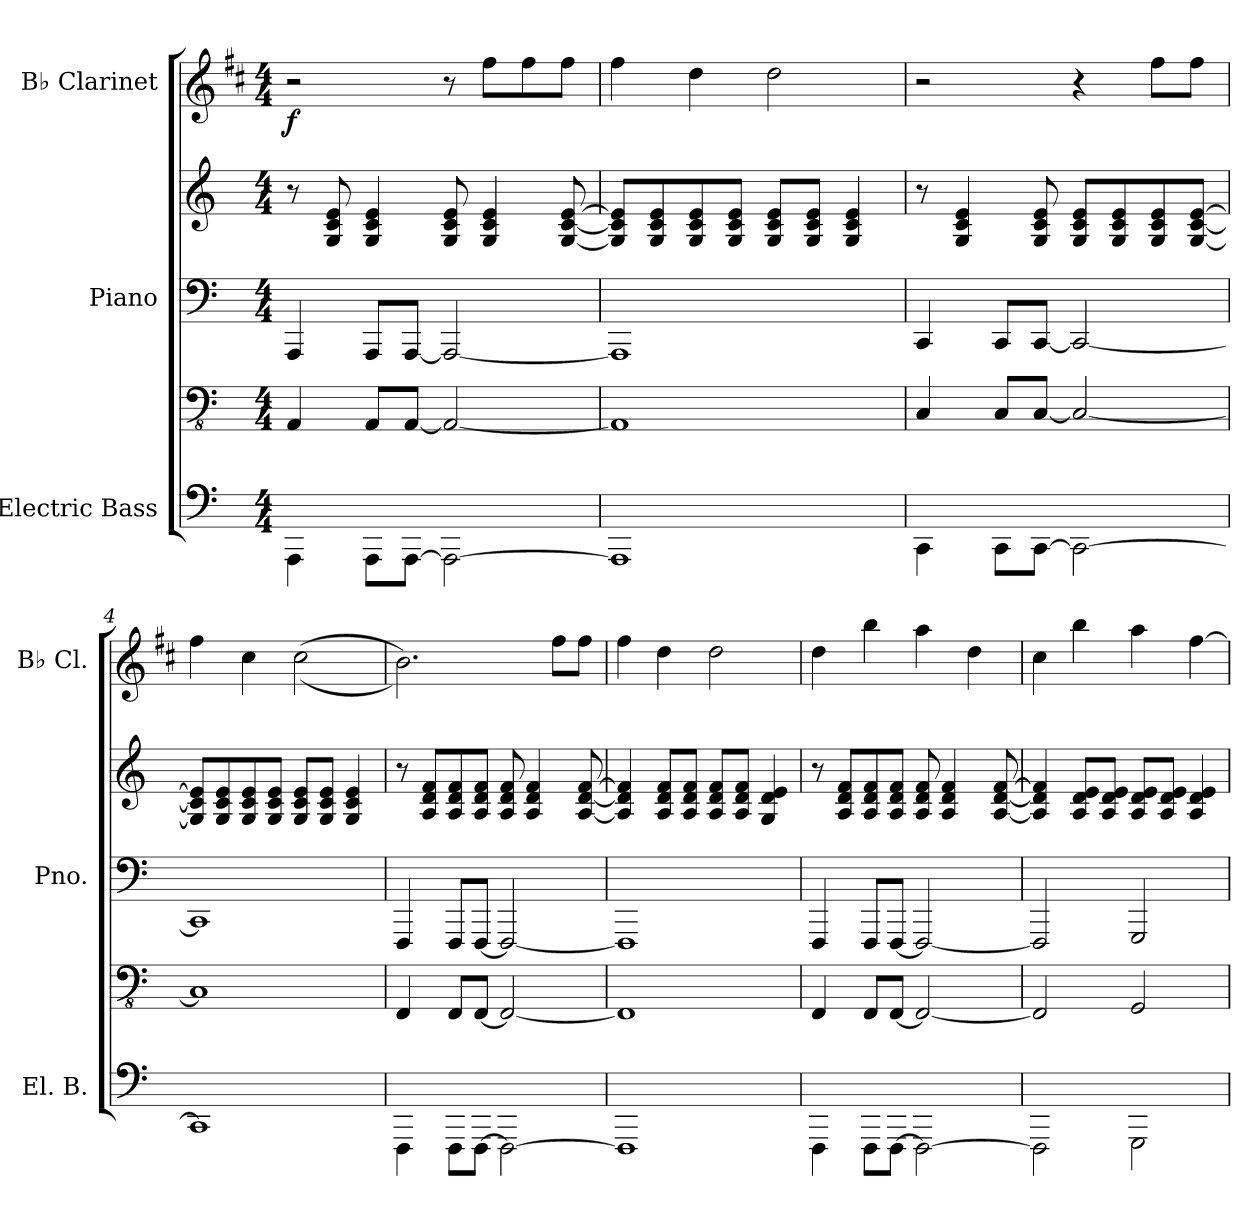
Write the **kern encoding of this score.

**kern	**kern	**kern	**kern	**kern	**dynam
*part3	*part3	*part2	*part2	*part1	*part1
*staff5	*staff4	*staff3	*staff2	*staff1	*staff1
*I"Electric Bass	*	*I"Piano	*	*I"B♭ Clarinet	*
*I'El. B.	*	*I'Pno.	*	*I'B♭ Cl.	*
*stria4	*	*	*	*	*
*	*clefFv4	*clefF4	*clefG2	*clefG2	*
*	*	*	*	*ITrd1c2	*
*k[]	*k[]	*k[]	*k[]	*k[]	*
*M4/4	*M4/4	*M4/4	*M4/4	*M4/4	*
*MM170	*MM170	*MM170	*MM170	*MM170	*
=1	=1	=1	=1	=1	=1
!	!	!	!	!	!LO:DY:b
4AAA\	4AAA/	4AAA/	8r	2r	f
.	.	.	8G/ 8c/ 8e/	.	.
8AAA\L	8AAA/L	8AAA/L	4G/ 4c/ 4e/	.	.
[8AAA\J	[8AAA/J	[8AAA/J	.	.	.
2AAA\_	2AAA/_	2AAA/_	8G/ 8c/ 8e/	8r	.
.	.	.	4G/ 4c/ 4e/	8ee\L	.
.	.	.	.	8ee\	.
.	.	.	[8G/ [8c/ [8e/	8ee\J	.
=2	=2	=2	=2	=2	=2
1AAA]	1AAA]	1AAA]	8G/] 8c/] 8e/]L	4ee\	.
.	.	.	8G/ 8c/ 8e/	.	.
.	.	.	8G/ 8c/ 8e/	4cc\	.
.	.	.	8G/ 8c/ 8e/J	.	.
.	.	.	8G/ 8c/ 8e/L	2cc\	.
.	.	.	8G/ 8c/ 8e/J	.	.
.	.	.	4G/ 4c/ 4e/	.	.
=3	=3	=3	=3	=3	=3
4CC\	4CC/	4CC/	8r	2r	.
.	.	.	4G/ 4c/ 4e/	.	.
8CC\L	8CC/L	8CC/L	.	.	.
[8CC\J	[8CC/J	[8CC/J	8G/ 8c/ 8e/	.	.
2CC\_	2CC/_	2CC/_	8G/ 8c/ 8e/L	4r	.
.	.	.	8G/ 8c/ 8e/	.	.
.	.	.	8G/ 8c/ 8e/	8ee\L	.
.	.	.	[8G/ [8c/ [8e/J	8ee\J	.
!!LO:LB:g=z
=4	=4	=4	=4	=4	=4
1CC]	1CC]	1CC]	8G/] 8c/] 8e/]L	4ee\	.
.	.	.	8G/ 8c/ 8e/	.	.
.	.	.	8G/ 8c/ 8e/	4b\	.
.	.	.	8G/ 8c/ 8e/J	.	.
.	.	.	8G/ 8c/ 8e/L	((2b\	.
.	.	.	8G/ 8c/ 8e/J	.	.
.	.	.	4G/ 4c/ 4e/	.	.
=5	=5	=5	=5	=5	=5
4FFF\	4FFF/	4FFF/	8r	2.a\))	.
.	.	.	8A/ 8d/ 8f/L	.	.
8FFF\L	8FFF/L	8FFF/L	8A/ 8d/ 8f/	.	.
[8FFF\J	[8FFF/J	[8FFF/J	8A/ 8d/ 8f/J	.	.
2FFF\_	2FFF/_	2FFF/_	8A/ 8d/ 8f/	.	.
.	.	.	4A/ 4d/ 4f/	.	.
.	.	.	.	8ee\L	.
.	.	.	[8A/ [8d/ [8f/	8ee\J	.
=6	=6	=6	=6	=6	=6
1FFF]	1FFF]	1FFF]	4A/] 4d/] 4f/]	4ee\	.
.	.	.	8A/ 8d/ 8f/L	4cc\	.
.	.	.	8A/ 8d/ 8f/J	.	.
.	.	.	8A/ 8d/ 8f/L	2cc\	.
.	.	.	8A/ 8d/ 8f/J	.	.
.	.	.	4G/ 4d/ 4e/	.	.
=7	=7	=7	=7	=7	=7
4FFF\	4FFF/	4FFF/	8r	4cc\	.
.	.	.	8A/ 8d/ 8f/L	.	.
8FFF\L	8FFF/L	8FFF/L	8A/ 8d/ 8f/	4aa\	.
[8FFF\J	[8FFF/J	[8FFF/J	8A/ 8d/ 8f/J	.	.
2FFF\_	2FFF/_	2FFF/_	8A/ 8d/ 8f/	4gg\	.
.	.	.	4A/ 4d/ 4f/	.	.
.	.	.	.	4cc\	.
.	.	.	[8A/ [8d/ [8f/	.	.
!!LO:PB:g=z
=8	=8	=8	=8	=8	=8
2FFF\]	2FFF/]	2FFF/]	4A/] 4d/] 4f/]	4b\	.
.	.	.	8A/ 8d/ 8e/L	4aa\	.
.	.	.	8A/ 8d/ 8e/J	.	.
2GGG\	2GGG/	2GGG/	8A/ 8d/ 8e/L	4gg\	.
.	.	.	8A/ 8d/ 8e/J	.	.
.	.	.	4A/ 4d/ 4e/	[4ee\	.
=	=	=	=	=	=
*-	*-	*-	*-	*-	*-
